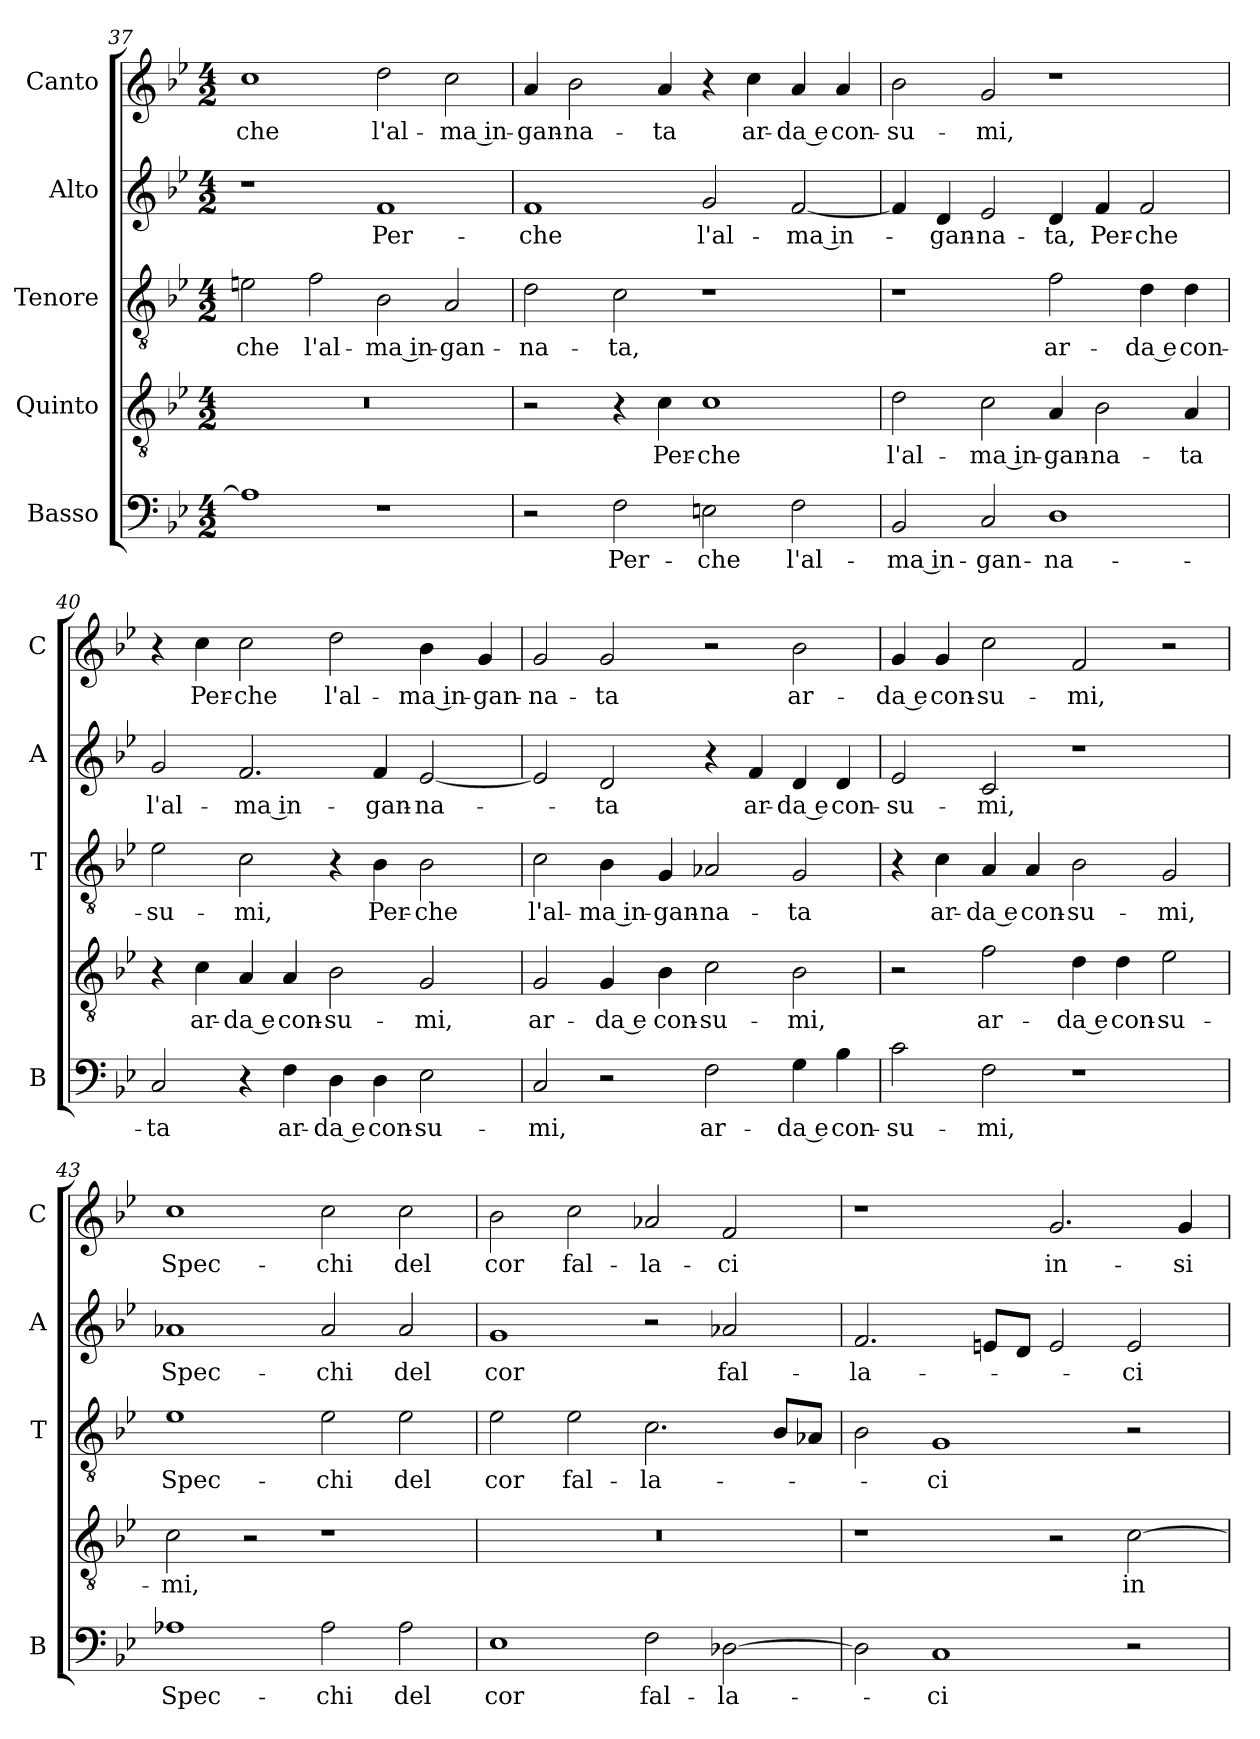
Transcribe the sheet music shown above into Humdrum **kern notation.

**kern	**text	**kern	**text	**kern	**text	**kern	**text	**kern	**text
*part5	*part5	*part4	*part4	*part3	*part3	*part2	*part2	*part1	*part1
*staff5	*staff5	*staff4	*staff4	*staff3	*staff3	*staff2	*staff2	*staff1	*staff1
*I"Basso	*	*I"Quinto	*	*I"Tenore	*	*I"Alto	*	*I"Canto	*
*I'B	*	*	*	*I'T	*	*I'A	*	*I'C	*
!!LO:LB:g=z
*clefF4	*	*clefGv2	*	*clefGv2	*	*clefG2	*	*clefG2	*
*k[b-e-]	*	*k[b-e-]	*	*k[b-e-]	*	*k[b-e-]	*	*k[b-e-]	*
*B-:	*	*B-:	*	*B-:	*	*B-:	*	*B-:	*
*M4/2	*	*M4/2	*	*M4/2	*	*M4/2	*	*M4/2	*
=37	=37	=37	=37	=37	=37	=37	=37	=37	=37
!	!	!	!	!	!LO:LY:b	!	!	!	!LO:LY:b
1A]	.	0r	.	2en\	-che	1r	.	1cc	-che
!	!	!	!	!	!LO:LY:b	!	!	!	!
.	.	.	.	2f\	l'al-	.	.	.	.
!	!	!	!	!	!LO:LY:b	!	!LO:LY:b	!	!LO:LY:b
1r	.	.	.	2B-\	-ma in-	1f	Per-	2dd\	l'al-
!	!	!	!	!	!LO:LY:b	!	!	!	!LO:LY:b
.	.	.	.	2A/	-gan-	.	.	2cc\	-ma in-
=38	=38	=38	=38	=38	=38	=38	=38	=38	=38
!	!	!	!	!	!LO:LY:b	!	!LO:LY:b	!	!LO:LY:b
2r	.	2r	.	2d\	-na-	1f	-che	4a/	-gan-
!	!	!	!	!	!	!	!	!	!LO:LY:b
.	.	.	.	.	.	.	.	2b-\	-na-
!	!LO:LY:b	!	!	!	!LO:LY:b	!	!	!	!
2F\	Per-	4r	.	2c\	-ta,	.	.	.	.
!	!	!	!LO:LY:b	!	!	!	!	!	!LO:LY:b
.	.	4c\	Per-	.	.	.	.	4a/	-ta
!	!LO:LY:b	!	!LO:LY:b	!	!	!	!LO:LY:b	!	!
2En\	-che	1c	-che	1r	.	2g/	l'al-	4r	.
!	!	!	!	!	!	!	!	!	!LO:LY:b
.	.	.	.	.	.	.	.	4cc\	ar-
!	!LO:LY:b	!	!	!	!	!	!LO:LY:b	!	!LO:LY:b
2F\	l'al-	.	.	.	.	[2f/	-ma in-	4a/	-da e
!	!	!	!	!	!	!	!	!	!LO:LY:b
.	.	.	.	.	.	.	.	4a/	con-
=39	=39	=39	=39	=39	=39	=39	=39	=39	=39
!	!LO:LY:b	!	!LO:LY:b	!	!	!	!	!	!LO:LY:b
2BB-/	-ma in-	2d\	l'al-	1r	.	4f/]	.	2b-\	-su-
!	!	!	!	!	!	!	!LO:LY:b	!	!
.	.	.	.	.	.	4d/	-gan-	.	.
!	!LO:LY:b	!	!LO:LY:b	!	!	!	!LO:LY:b	!	!LO:LY:b
2C/	-gan-	2c\	-ma in-	.	.	2e-/	-na-	2g/	-mi,
!	!LO:LY:b	!	!LO:LY:b	!	!LO:LY:b	!	!LO:LY:b	!	!
1D	-na-	4A/	-gan-	2f\	ar-	4d/	-ta,	1r	.
!	!	!	!LO:LY:b	!	!	!	!LO:LY:b	!	!
.	.	2B-\	-na-	.	.	4f/	Per-	.	.
!	!	!	!	!	!LO:LY:b	!	!LO:LY:b	!	!
.	.	.	.	4d\	-da e	2f/	-che	.	.
!	!	!	!LO:LY:b	!	!LO:LY:b	!	!	!	!
.	.	4A/	-ta	4d\	con-	.	.	.	.
=40	=40	=40	=40	=40	=40	=40	=40	=40	=40
!	!LO:LY:b	!	!	!	!LO:LY:b	!	!LO:LY:b	!	!
2C/	-ta	4r	.	2e-\	-su-	2g/	l'al-	4r	.
!	!	!	!LO:LY:b	!	!	!	!	!	!LO:LY:b
.	.	4c\	ar-	.	.	.	.	4cc\	Per-
!	!	!	!LO:LY:b	!	!LO:LY:b	!	!LO:LY:b	!	!LO:LY:b
4r	.	4A/	-da e	2c\	-mi,	2.f/	-ma in-	2cc\	-che
!	!LO:LY:b	!	!LO:LY:b	!	!	!	!	!	!
4F\	ar-	4A/	con-	.	.	.	.	.	.
!	!LO:LY:b	!	!LO:LY:b	!	!	!	!	!	!LO:LY:b
4D\	-da e	2B-\	-su-	4r	.	.	.	2dd\	l'al-
!	!LO:LY:b	!	!	!	!LO:LY:b	!	!LO:LY:b	!	!
4D\	con-	.	.	4B-\	Per-	4f/	-gan-	.	.
!	!LO:LY:b	!	!LO:LY:b	!	!LO:LY:b	!	!LO:LY:b	!	!LO:LY:b
2E-\	-su-	2G/	-mi,	2B-\	-che	[2e-/	-na-	4b-\	-ma in-
!	!	!	!	!	!	!	!	!	!LO:LY:b
.	.	.	.	.	.	.	.	4g/	-gan-
!!LO:LB:g=z
=41	=41	=41	=41	=41	=41	=41	=41	=41	=41
!	!LO:LY:b	!	!LO:LY:b	!	!LO:LY:b	!	!	!	!LO:LY:b
2C/	-mi,	2G/	ar-	2c\	l'al-	2e-/]	.	2g/	-na-
!	!	!	!LO:LY:b	!	!LO:LY:b	!	!LO:LY:b	!	!LO:LY:b
2r	.	4G/	-da e	4B-\	-ma in-	2d/	-ta	2g/	-ta
!	!	!	!LO:LY:b	!	!LO:LY:b	!	!	!	!
.	.	4B-\	con-	4G/	-gan-	.	.	.	.
!	!LO:LY:b	!	!LO:LY:b	!	!LO:LY:b	!	!	!	!
2F\	ar-	2c\	-su-	2A-X/	-na-	4r	.	2r	.
!	!	!	!	!	!	!	!LO:LY:b	!	!
.	.	.	.	.	.	4f/	ar-	.	.
!	!LO:LY:b	!	!LO:LY:b	!	!LO:LY:b	!	!LO:LY:b	!	!LO:LY:b
4G\	-da e	2B-\	-mi,	2G/	-ta	4d/	-da e	2b-\	ar-
!	!LO:LY:b	!	!	!	!	!	!LO:LY:b	!	!
4B-\	con-	.	.	.	.	4d/	con-	.	.
=42	=42	=42	=42	=42	=42	=42	=42	=42	=42
!	!LO:LY:b	!	!	!	!	!	!LO:LY:b	!	!LO:LY:b
2c\	-su-	2r	.	4r	.	2e-/	-su-	4g/	-da e
!	!	!	!	!	!LO:LY:b	!	!	!	!LO:LY:b
.	.	.	.	4c\	ar-	.	.	4g/	con-
!	!LO:LY:b	!	!LO:LY:b	!	!LO:LY:b	!	!LO:LY:b	!	!LO:LY:b
2F\	-mi,	2f\	ar-	4A/	-da e	2c/	-mi,	2cc\	-su-
!	!	!	!	!	!LO:LY:b	!	!	!	!
.	.	.	.	4A/	con-	.	.	.	.
!	!	!	!LO:LY:b	!	!LO:LY:b	!	!	!	!LO:LY:b
1r	.	4d\	-da e	2B-\	-su-	1r	.	2f/	-mi,
!	!	!	!LO:LY:b	!	!	!	!	!	!
.	.	4d\	con-	.	.	.	.	.	.
!	!	!	!LO:LY:b	!	!LO:LY:b	!	!	!	!
.	.	2e-\	-su-	2G/	-mi,	.	.	2r	.
=43	=43	=43	=43	=43	=43	=43	=43	=43	=43
!	!LO:LY:b	!	!LO:LY:b	!	!LO:LY:b	!	!LO:LY:b	!	!LO:LY:b
1A-X	Spec-	2c\	-mi,	1e-	Spec-	1a-X	Spec-	1cc	Spec-
.	.	2r	.	.	.	.	.	.	.
!	!LO:LY:b	!	!	!	!LO:LY:b	!	!LO:LY:b	!	!LO:LY:b
2A-\	-chi	1r	.	2e-\	-chi	2a-/	-chi	2cc\	-chi
!	!LO:LY:b	!	!	!	!LO:LY:b	!	!LO:LY:b	!	!LO:LY:b
2A-\	del	.	.	2e-\	del	2a-/	del	2cc\	del
=44	=44	=44	=44	=44	=44	=44	=44	=44	=44
!	!LO:LY:b	!	!	!	!LO:LY:b	!	!LO:LY:b	!	!LO:LY:b
1E-	cor	0r	.	2e-\	cor	1g	cor	2b-\	cor
!	!	!	!	!	!LO:LY:b	!	!	!	!LO:LY:b
.	.	.	.	2e-\	fal-	.	.	2cc\	fal-
!	!LO:LY:b	!	!	!	!LO:LY:b	!	!	!	!LO:LY:b
2F\	fal-	.	.	2.c\	-la-	2r	.	2a-X/	-la-
!	!LO:LY:b	!	!	!	!	!	!LO:LY:b	!	!LO:LY:b
[2D-X\	-la-	.	.	.	.	2a-X/	fal-	2f/	-ci
.	.	.	.	8B-/L	.	.	.	.	.
.	.	.	.	8A-X/J	.	.	.	.	.
!!LO:PB:g=z
=45	=45	=45	=45	=45	=45	=45	=45	=45	=45
!	!	!	!	!	!	!	!LO:LY:b	!	!
2D-\]	.	1r	.	2B-\	.	2.f/	-la-	1r	.
!	!LO:LY:b	!	!	!	!LO:LY:b	!	!	!	!
1C	-ci	.	.	1G	-ci	.	.	.	.
.	.	.	.	.	.	8en/L	.	.	.
.	.	.	.	.	.	8d/J	.	.	.
!	!	!	!	!	!	!	!	!	!LO:LY:b
.	.	2r	.	.	.	2e/	.	2.g/	in-
!	!	!	!LO:LY:b	!	!	!	!LO:LY:b	!	!
2r	.	[2c\	in-	2r	.	2e/	-ci	.	.
!	!	!	!	!	!	!	!	!	!LO:LY:b
.	.	.	.	.	.	.	.	4g/	-si-
=	=	=	=	=	=	=	=	=	=
*-	*-	*-	*-	*-	*-	*-	*-	*-	*-
